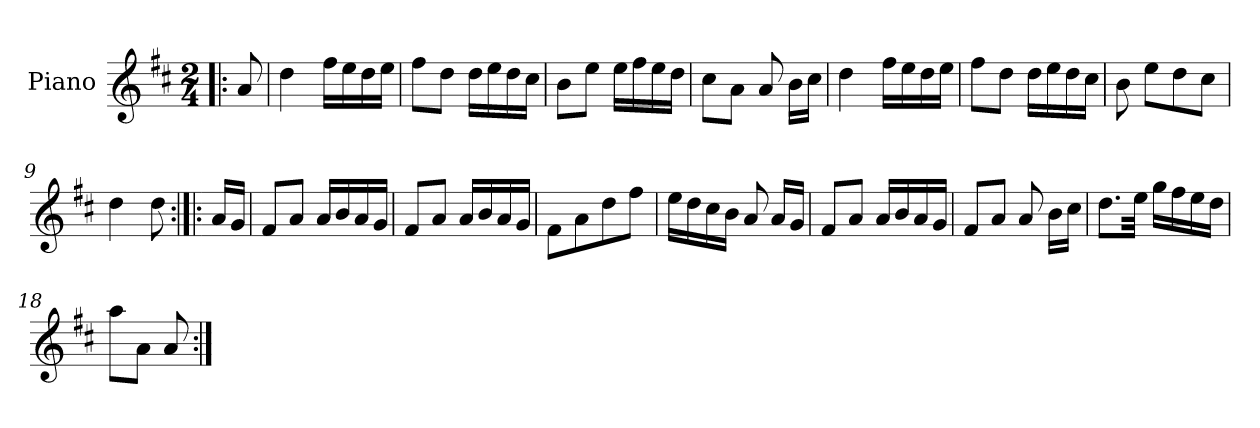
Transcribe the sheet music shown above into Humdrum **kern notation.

**kern
*part1
*staff1
*I"Piano
*I'Pno
*clefG2
*k[f#c#]
*D:
*M2/4
=1!|:
8a/
=2
4dd\
16ff#\LL
16ee\
16dd\
16ee\JJ
=3
8ff#\L
8dd\J
16dd\LL
16ee\
16dd\
16cc#\JJ
=4
8b\L
8ee\J
16ee\LL
16ff#\
16ee\
16dd\JJ
=5
8cc#\L
8a\J
8a/
16b\LL
16cc#\JJ
=6
4dd\
16ff#\LL
16ee\
16dd\
16ee\JJ
=7
8ff#\L
8dd\J
16dd\LL
16ee\
16dd\
16cc#\JJ
=8
8b\
8ee\L
8dd\
8cc#\J
=9
4dd\
8dd\
=10:|!|:
16a/LL
16g/JJ
=11
8f#/L
8a/J
16a/LL
16b/
16a/
16g/JJ
=12
8f#/L
8a/J
16a/LL
16b/
16a/
16g/JJ
=13
8f#\L
8a\
8dd\
8ff#\J
=14
16ee\LL
16dd\
16cc#\
16b\JJ
8a/
16a/LL
16g/JJ
=15
8f#/L
8a/J
16a/LL
16b/
16a/
16g/JJ
=16
8f#/L
8a/J
8a/
16b\LL
16cc#\JJ
=17
8.dd\L
32ee\Jkk
16gg\LL
16ff#\
16ee\
16dd\JJ
=18
8aa\L
8a\J
8a/
=:|!
*-
